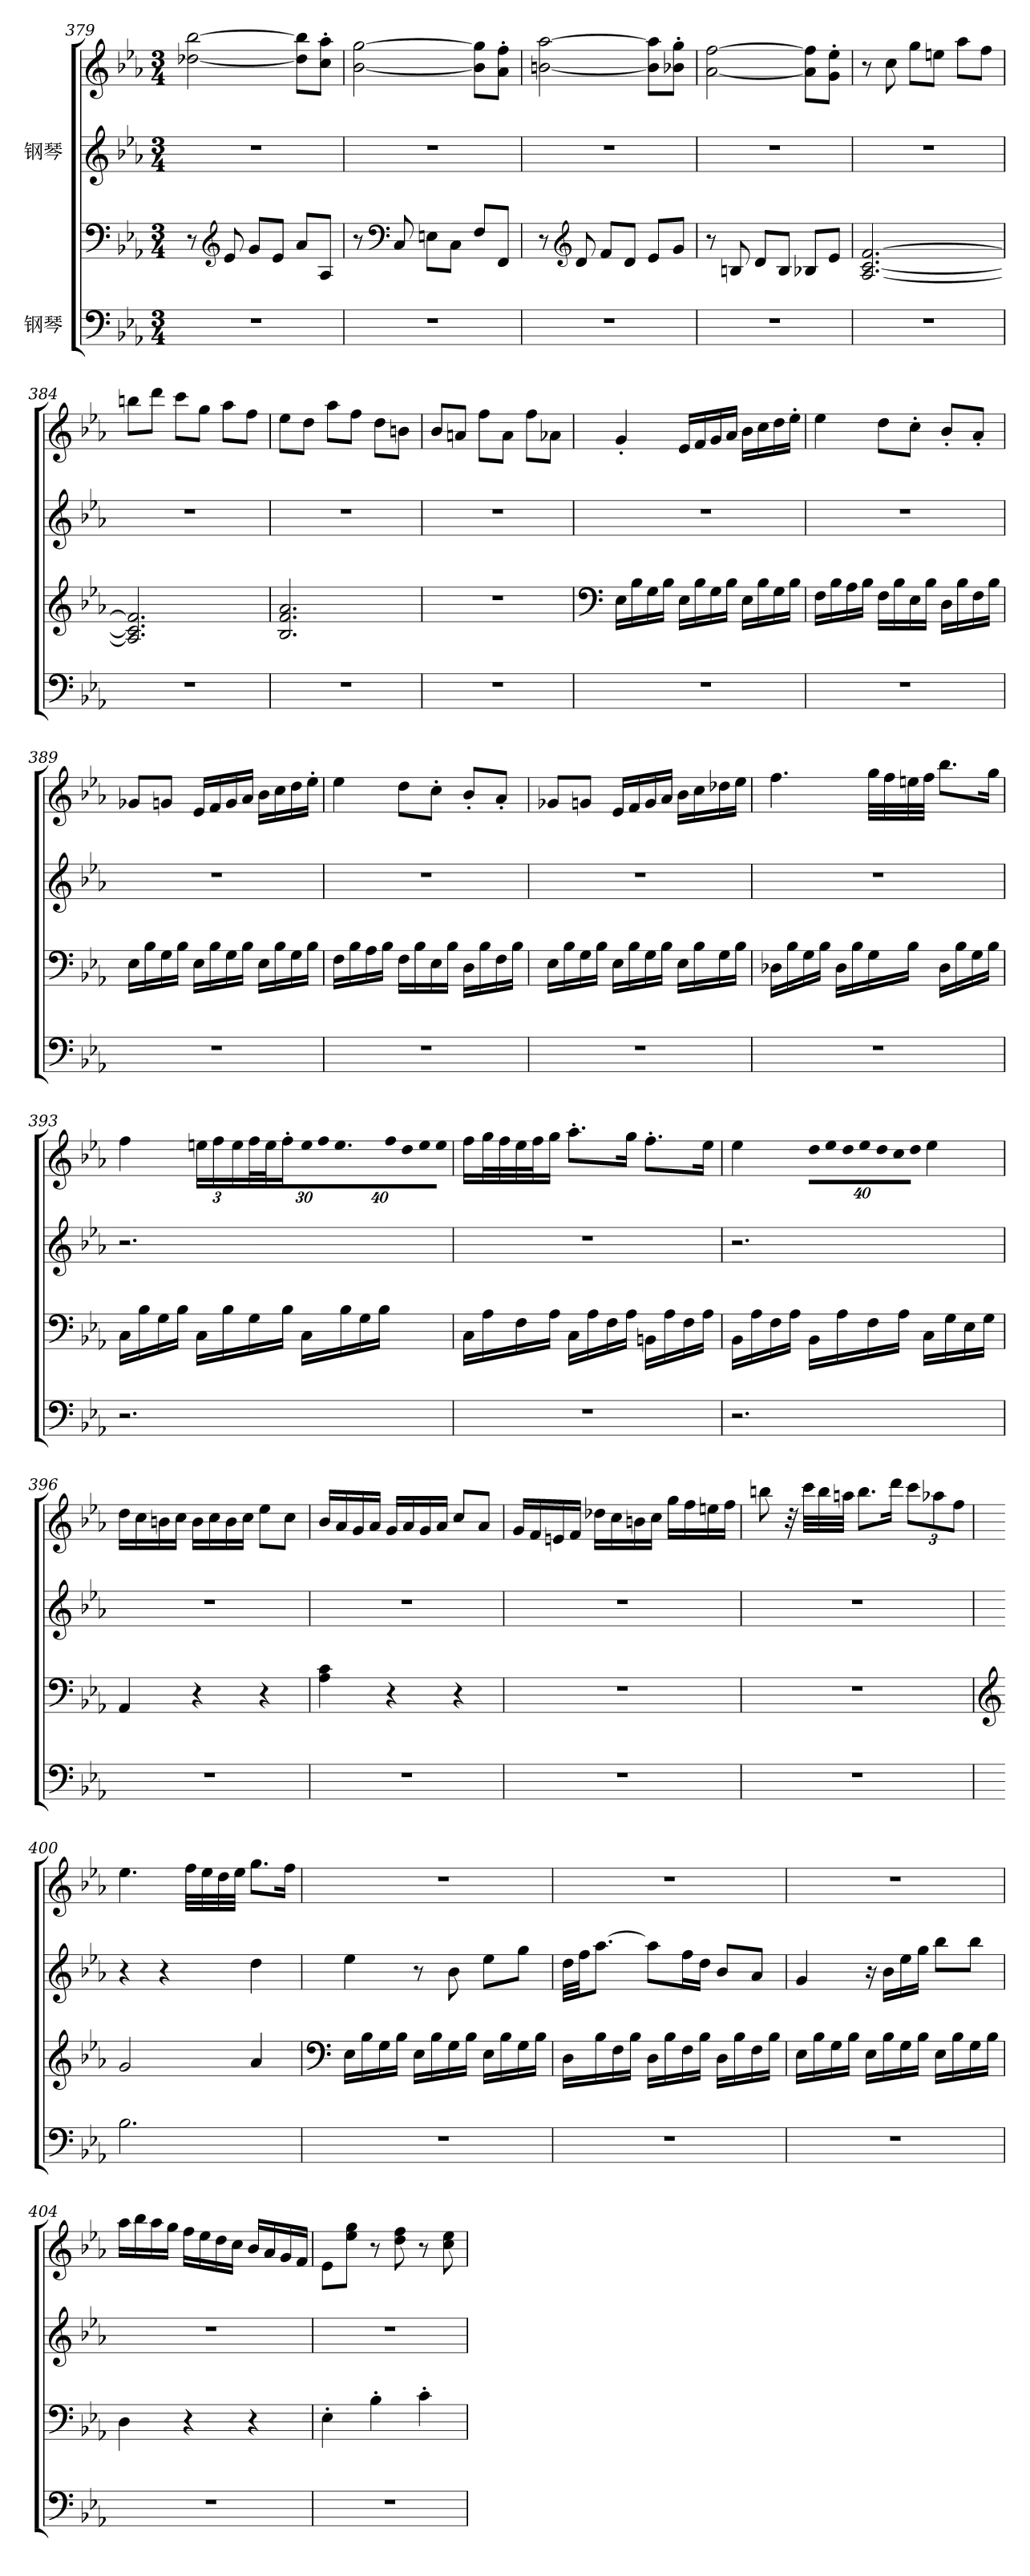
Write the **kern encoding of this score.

**kern	**kern	**kern	**kern
*part2	*part2	*part1	*part1
*staff4	*staff3	*staff2	*staff1
*I"钢琴	*	*I"钢琴	*
*clefF4	*clefF4	*clefG2	*clefG2
*k[b-e-a-]	*k[b-e-a-]	*k[b-e-a-]	*k[b-e-a-]
*M3/4	*M3/4	*M3/4	*M3/4
=379	=379	=379	=379
2.r	8r	2.r	[2dd-X\ [2bb-\
*	*clefG2	*	*
.	8e-/	.	.
.	8g/L	.	.
.	8e-/J	.	.
.	8a-/L	.	8dd-\] 8bb-\]L
.	8A-/J	.	8cc\' 8aa-\'J
!!LO:PB:g=z
=380	=380	=380	=380
2.r	8r	2.r	[2b-\ [2gg\
*	*clefF4	*	*
.	8C/	.	.
.	8En\L	.	.
.	8C\J	.	.
.	8F/L	.	8b-\] 8gg\]L
.	8FF/J	.	8a-\' 8ff\'J
=381	=381	=381	=381
2.r	8r	2.r	[2bn\ [2aa-\
*	*clefG2	*	*
.	8d/	.	.
.	8f/L	.	.
.	8d/J	.	.
.	8e-/L	.	8b\] 8aa-\]L
.	8g/J	.	8b-X\' 8gg\'J
=382	=382	=382	=382
2.r	8r	2.r	[2a-\ [2ff\
.	8Bn/	.	.
.	8d/L	.	.
.	8B/J	.	.
.	8B-X/L	.	8a-\] 8ff\]L
.	8e-/J	.	8g\' 8ee-\'J
=383	=383	=383	=383
2.r	[2.A-/ [2.c/ [2.f/	2.r	8r
.	.	.	8cc\
.	.	.	8gg\L
.	.	.	8een\J
.	.	.	8aa-\L
.	.	.	8ff\J
!!LO:LB:g=z
=384	=384	=384	=384
2.r	2.A-/] 2.c/] 2.f/]	2.r	8bbn\L
.	.	.	8ddd\J
.	.	.	8ccc\L
.	.	.	8gg\J
.	.	.	8aa-\L
.	.	.	8ff\J
=385	=385	=385	=385
2.r	2.B-/ 2.f/ 2.a-/	2.r	8ee-\L
.	.	.	8dd\J
.	.	.	8aa-\L
.	.	.	8ff\J
.	.	.	8dd\L
.	.	.	8bn\J
=386	=386	=386	=386
2.r	2.r	2.r	8b-/L
.	.	.	8an/J
.	.	.	8ff\L
.	.	.	8a\J
.	.	.	8ff\L
.	.	.	8a-X\J
=387	=387	=387	=387
*	*clefF4	*	*
2.r	16E-\LL	2.r	4g'/
.	16B-\	.	.
.	16G\	.	.
.	16B-\JJ	.	.
.	16E-\LL	.	16e-/LL
.	16B-\	.	16f/
.	16G\	.	16g/
.	16B-\JJ	.	16a-/JJ
.	16E-\LL	.	16b-\LL
.	16B-\	.	16cc\
.	16G\	.	16dd\
.	16B-\JJ	.	16ee-'\JJ
!!LO:LB:g=z
=388	=388	=388	=388
2.r	16F\LL	2.r	4ee-\
.	16B-\	.	.
.	16A-\	.	.
.	16B-\JJ	.	.
.	16F\LL	.	8dd\L
.	16B-\	.	.
.	16E-\	.	8cc'\J
.	16B-\JJ	.	.
.	16D\LL	.	8b-'/L
.	16B-\	.	.
.	16F\	.	8a-'/J
.	16B-\JJ	.	.
=389	=389	=389	=389
2.r	16E-\LL	2.r	8g-X/L
.	16B-\	.	.
.	16G\	.	8gn/J
.	16B-\JJ	.	.
.	16E-\LL	.	16e-/LL
.	16B-\	.	16f/
.	16G\	.	16g/
.	16B-\JJ	.	16a-/JJ
.	16E-\LL	.	16b-\LL
.	16B-\	.	16cc\
.	16G\	.	16dd\
.	16B-\JJ	.	16ee-'\JJ
=390	=390	=390	=390
2.r	16F\LL	2.r	4ee-\
.	16B-\	.	.
.	16A-\	.	.
.	16B-\JJ	.	.
.	16F\LL	.	8dd\L
.	16B-\	.	.
.	16E-\	.	8cc'\J
.	16B-\JJ	.	.
.	16D\LL	.	8b-'/L
.	16B-\	.	.
.	16F\	.	8a-'/J
.	16B-\JJ	.	.
!!LO:PB:g=z
=391	=391	=391	=391
2.r	16E-\LL	2.r	8g-X/L
.	16B-\	.	.
.	16G\	.	8gn/J
.	16B-\JJ	.	.
.	16E-\LL	.	16e-/LL
.	16B-\	.	16f/
.	16G\	.	16g/
.	16B-\JJ	.	16a-/JJ
.	16E-\LL	.	16b-\LL
.	16B-\	.	16cc\
.	16G\	.	16dd-X\
.	16B-\JJ	.	16ee-\JJ
=392	=392	=392	=392
2.r	16D-X\LL	2.r	4.ff\
.	16B-\	.	.
.	16G\	.	.
.	16B-\JJ	.	.
.	16D-\LL	.	.
.	16B-\	.	.
.	16G\	.	32gg\LLL
.	.	.	32ff\
.	16B-\JJ	.	32een\
.	.	.	32ff\JJJ
.	16D-\LL	.	8.bb-\L
.	16B-\	.	.
.	16G\	.	.
.	16B-\JJ	.	16gg\Jk
!!LO:LB:g=z
=393	=393	=393	=393
2.r	16C\LL	2.r	4ff\
.	16B-\	.	.
.	16G\	.	.
.	16B-\JJ	.	.
*	*	*	*Xbrackettup
.	16C\LL	.	24een\LL
.	.	.	24ff\
.	16B-\	.	.
.	.	.	24ee\
.	16G\	.	32ff\L
.	.	.	32ee\J
.	16B-\JJ	.	16ff'\
!	!	!	!LO:N:vis=256%9
.	16C\LL	.	960%17ee\KL
!	!	!	!LO:N:vis=32
.	.	.	640%23ff\
!	!	!	!LO:N:vis=32.
.	.	.	1920%103ee\
.	16B-\	.	.
!	!	!	!LO:N:vis=32
.	.	.	640%23ff\
.	16G\	.	.
!	!	!	!LO:N:vis=32
.	.	.	640%23dd\
!	!	!	!LO:N:vis=32
.	.	.	640%23ee\
.	16B-\JJ	.	.
!	!	!	!LO:N:vis=32
.	.	.	640%23ee\JJJ
960ryy	960ryy	960ryy	.
=394	=394	=394	=394
2.r	16C\LL	2.r	16ff\LL
.	16A-\	.	32gg\L
.	.	.	32ff\
.	16F\	.	32ee-\
.	.	.	32ff\J
.	16A-\JJ	.	16gg\JJ
.	16C\LL	.	8.aa-'\L
.	16A-\	.	.
.	16F\	.	.
.	16A-\JJ	.	16gg\Jk
.	16BBn\LL	.	8.ff'\L
.	16A-\	.	.
.	16F\	.	.
.	16A-\JJ	.	16ee-\Jk
!!LO:LB:g=z
=395	=395	=395	=395
2.r	16BB-\LL	2.r	4ee-\
.	16A-\	.	.
.	16F\	.	.
.	16A-\JJ	.	.
!	!	!	!LO:N:vis=32
.	16BB-\LL	.	640%23dd\LLL
!	!	!	!LO:N:vis=32
.	.	.	640%23ee-\
.	16A-\	.	.
!	!	!	!LO:N:vis=32
.	.	.	640%23dd\
!	!	!	!LO:N:vis=32
.	.	.	640%23ee-\
.	16F\	.	.
!	!	!	!LO:N:vis=32
.	.	.	640%23dd\
!	!	!	!LO:N:vis=32
.	.	.	640%23cc\
.	16A-\JJ	.	.
!	!	!	!LO:N:vis=32
.	.	.	640%23dd\JJJ
.	16C\LL	.	.
.	.	.	4ee-\
.	16G\	.	.
.	16E-\	.	.
.	16G\JJ	.	.
640ryy	640ryy	640ryy	.
=396	=396	=396	=396
2.r	4AA-/	2.r	16dd\LL
.	.	.	16cc\
.	.	.	16bn\
.	.	.	16cc\JJ
.	4r	.	16b\LL
.	.	.	16cc\
.	.	.	16b\
.	.	.	16cc\JJ
.	4r	.	8ee-\L
.	.	.	8cc\J
=397	=397	=397	=397
2.r	4A-\ 4c\	2.r	16b-/LL
.	.	.	16a-/
.	.	.	16g/
.	.	.	16a-/JJ
.	4r	.	16g/LL
.	.	.	16a-/
.	.	.	16g/
.	.	.	16a-/JJ
.	4r	.	8cc/L
.	.	.	8a-/J
!!LO:PB:g=z
=398	=398	=398	=398
2.r	2.r	2.r	16g/LL
.	.	.	16f/
.	.	.	16en/
.	.	.	16f/JJ
.	.	.	16dd-X\LL
.	.	.	16cc\
.	.	.	16bn\
.	.	.	16cc\JJ
.	.	.	16gg\LL
.	.	.	16ff\
.	.	.	16een\
.	.	.	16ff\JJ
=399	=399	=399	=399
*	*	*	*MM120
2.r	2.r	2.r	8bbn\
.	.	.	32r
.	.	.	32ccc\LLL
.	.	.	32bb\
.	.	.	32aan\JJJ
.	.	.	8.bb\L
.	.	.	16ddd\Jk
.	.	.	12ccc\L
.	.	.	12aa-X\
.	.	.	12ff\J
=400	=400	=400	=400
*	*clefG2	*	*
2.B-\	2g/	4r	4.ee-\
.	.	4r	.
.	.	.	32ff\LLL
.	.	.	32ee-\
.	.	.	32dd\
.	.	.	32ee-\JJJ
*	*	*	*MM85
.	4a-/	4dd\	8.gg\L
.	.	.	16ff\Jk
!!LO:LB:g=z
=401	=401	=401	=401
*	*clefF4	*	*
*	*	*	*MM135
2.r	16E-\LL	4ee-\	2.r
.	16B-\	.	.
.	16G\	.	.
.	16B-\JJ	.	.
.	16E-\LL	8r	.
.	16B-\	.	.
.	16G\	8b-\	.
.	16B-\JJ	.	.
.	16E-\LL	8ee-\L	.
.	16B-\	.	.
.	16G\	8gg\J	.
.	16B-\JJ	.	.
=402	=402	=402	=402
2.r	16D\LL	32dd\LLL	2.r
.	.	32ff\JJ	.
.	16B-\	[8.aa-\J	.
.	16F\	.	.
.	16B-\JJ	.	.
.	16D\LL	8aa-\L]	.
.	16B-\	.	.
.	16F\	16ff\L	.
.	16B-\JJ	16dd\JJ	.
.	16D\LL	8b-/L	.
.	16B-\	.	.
.	16F\	8a-/J	.
.	16B-\JJ	.	.
=403	=403	=403	=403
2.r	16E-\LL	4g/	2.r
.	16B-\	.	.
.	16G\	.	.
.	16B-\JJ	.	.
.	16E-\LL	16r	.
.	16B-\	16b-\LL	.
.	16G\	16ee-\	.
.	16B-\JJ	16gg\JJ	.
.	16E-\LL	8bb-\L	.
.	16B-\	.	.
.	16G\	8bb-\J	.
.	16B-\JJ	.	.
!!LO:LB:g=z
=404	=404	=404	=404
2.r	4D\	2.r	16aa-\LL
.	.	.	16bb-\
.	.	.	16aa-\
.	.	.	16gg\JJ
.	4r	.	16ff\LL
.	.	.	16ee-\
.	.	.	16dd\
.	.	.	16cc\JJ
.	4r	.	16b-/LL
.	.	.	16a-/
.	.	.	16g/
.	.	.	16f/JJ
=405	=405	=405	=405
2.r	4E-'\	2.r	8e-\L
.	.	.	8ee-\ 8gg\J
.	4B-'\	.	8r
.	.	.	8dd\ 8ff\
.	4c'\	.	8r
.	.	.	8cc\ 8ee-\
=	=	=	=
*-	*-	*-	*-
